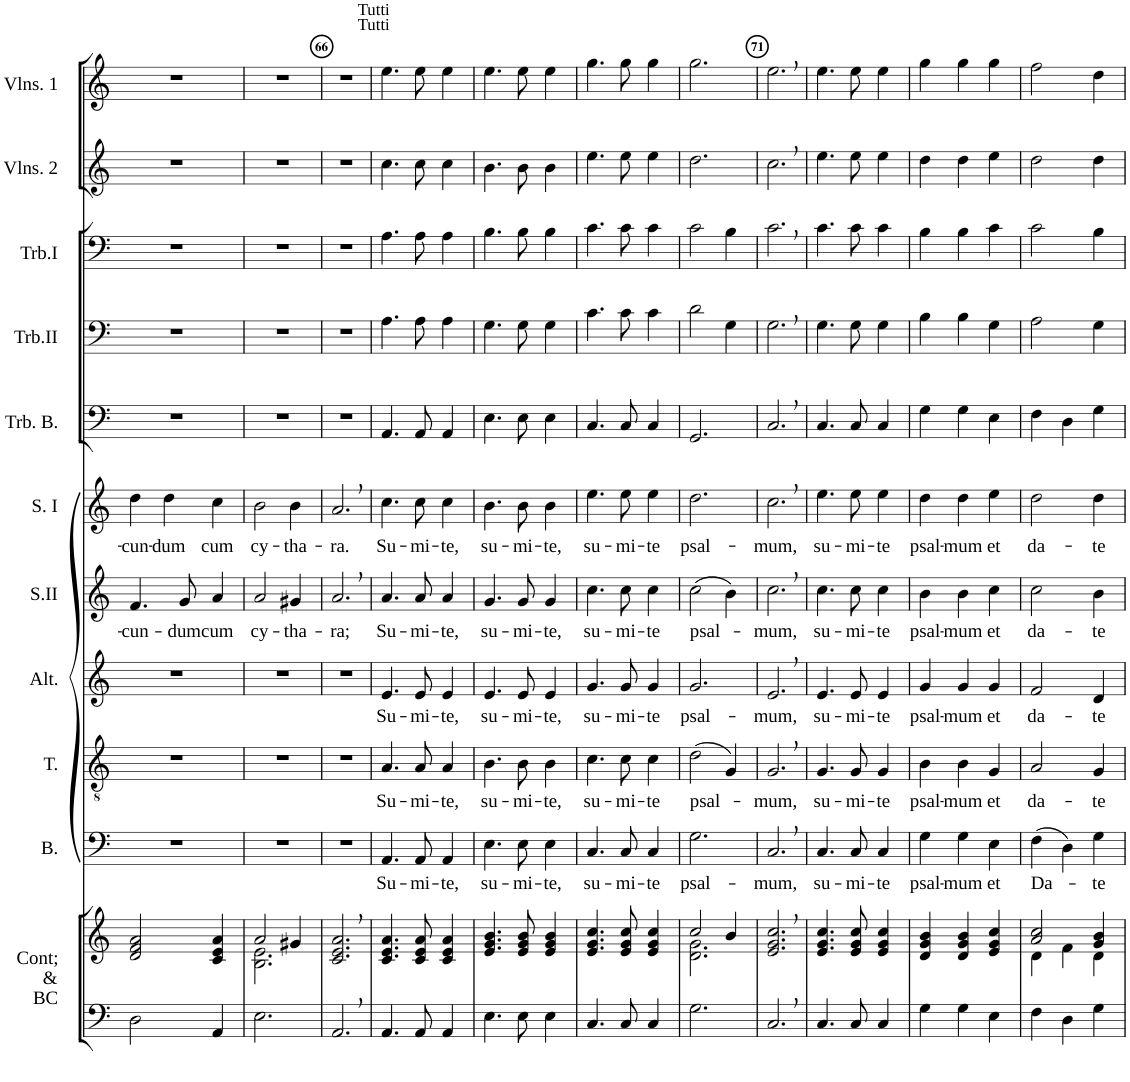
**kern	**kern	**kern	**text	**kern	**text	**kern	**text	**kern	**text	**kern	**text	**kern	**kern	**kern	**kern	**kern
*part11	*part11	*part10	*part10	*part9	*part9	*part8	*part8	*part7	*part7	*part6	*part6	*part5	*part4	*part3	*part2	*part1
*staff12	*staff11	*staff10	*staff10	*staff9	*staff9	*staff8	*staff8	*staff7	*staff7	*staff6	*staff6	*staff5	*staff4	*staff3	*staff2	*staff1
*I"Continuo &amp; Basse Continue	*	*I"Basse	*	*I"Ténor	*	*I"Alto	*	*I"Soprano II	*	*I"Soprane I	*	*I"Trombone Basse	*I"Trombone II	*I"Trombone I	*I"Deuxièmes Violons	*I"Premiers Violons
*I'Cont; &amp; BC	*	*I'B.	*	*I'T.	*	*I'Alt.	*	*I'S.II	*	*I'S. I	*	*I'Trb. B.	*I'Trb.II	*I'Trb.I	*I'Vlns. 2	*I'Vlns. 1
!!LO:PB:g=z
*clefF4	*clefG2	*clefF4	*	*clefGv2	*	*clefG2	*	*clefG2	*	*clefG2	*	*clefF4	*clefF4	*clefF4	*clefG2	*clefG2
*k[]	*k[]	*k[]	*	*k[]	*	*k[]	*	*k[]	*	*k[]	*	*k[]	*k[]	*k[]	*k[]	*k[]
*M3/4	*M3/4	*M3/4	*	*M3/4	*	*M3/4	*	*M3/4	*	*M3/4	*	*M3/4	*M3/4	*M3/4	*M3/4	*M3/4
=64	=64	=64	=64	=64	=64	=64	=64	=64	=64	=64	=64	=64	=64	=64	=64	=64
!	!	!	!	!	!	!	!	!	!LO:LY:b	!	!LO:LY:b	!	!	!	!	!
2D\	2d/ 2f/ 2a/	2.r	.	2.r	.	2.r	.	4.f/	-cun-	4dd\	-cun-	2.r	2.r	2.r	2.r	2.r
!	!	!	!	!	!	!	!	!	!	!	!LO:LY:b	!	!	!	!	!
.	.	.	.	.	.	.	.	.	.	4dd\	-dum	.	.	.	.	.
!	!	!	!	!	!	!	!	!	!LO:LY:b	!	!	!	!	!	!	!
.	.	.	.	.	.	.	.	8g/	-dum	.	.	.	.	.	.	.
!	!	!	!	!	!	!	!	!	!LO:LY:b	!	!LO:LY:b	!	!	!	!	!
4AA/	4c/ 4e/ 4a/	.	.	.	.	.	.	4a/	cum	4cc\	cum	.	.	.	.	.
=65	=65	=65	=65	=65	=65	=65	=65	=65	=65	=65	=65	=65	=65	=65	=65	=65
*	*^	*	*	*	*	*	*	*	*	*	*	*	*	*	*	*
!	!	!	!	!	!	!	!	!	!	!LO:LY:b	!	!LO:LY:b	!	!	!	!	!
2.E\	2a/	2.B\ 2.e\	2.r	.	2.r	.	2.r	.	2a/	cy-	2b\	cy-	2.r	2.r	2.r	2.r	2.r
!	!	!	!	!	!	!	!	!	!	!LO:LY:b	!	!LO:LY:b	!	!	!	!	!
.	4g#X/	.	.	.	.	.	.	.	4g#X/	-tha-	4b\	-tha-	.	.	.	.	.
*	*v	*v	*	*	*	*	*	*	*	*	*	*	*	*	*	*	*
=66	=66	=66	=66	=66	=66	=66	=66	=66	=66	=66	=66	=66	=66	=66	=66	=66
!	!	!	!	!	!	!	!	!	!LO:LY:b	!	!LO:LY:b	!	!	!	!	!
2.AA,/	2.c/, 2.e/, 2.a/,	2.r	.	2.r	.	2.r	.	2.a,/	-ra;	2.a,/	-ra.	2.r	2.r	2.r	2.r	2.r
=67	=67	=67	=67	=67	=67	=67	=67	=67	=67	=67	=67	=67	=67	=67	=67	=67
!	!	!	!	!	!	!	!	!	!	!	!	!	!	!	!	!LO:TX:a:t=Tutti
!	!	!	!	!	!	!	!	!	!	!	!	!	!	!	!	!LO:TX:a:t=Tutti
!	!	!	!LO:LY:b	!	!LO:LY:b	!	!LO:LY:b	!	!LO:LY:b	!	!LO:LY:b	!	!	!	!	!
4.AA/	4.c/ 4.e/ 4.a/	4.AA/	Su-	4.A/	Su-	4.e/	Su-	4.a/	Su-	4.cc\	Su-	4.AA/	4.A\	4.A\	4.cc\	4.ee\
!	!	!	!LO:LY:b	!	!LO:LY:b	!	!LO:LY:b	!	!LO:LY:b	!	!LO:LY:b	!	!	!	!	!
8AA/	8c/ 8e/ 8a/	8AA/	-mi-	8A/	-mi-	8e/	-mi-	8a/	-mi-	8cc\	-mi-	8AA/	8A\	8A\	8cc\	8ee\
!	!	!	!LO:LY:b	!	!LO:LY:b	!	!LO:LY:b	!	!LO:LY:b	!	!LO:LY:b	!	!	!	!	!
4AA/	4c/ 4e/ 4a/	4AA/	-te,	4A/	-te,	4e/	-te,	4a/	-te,	4cc\	-te,	4AA/	4A\	4A\	4cc\	4ee\
=68	=68	=68	=68	=68	=68	=68	=68	=68	=68	=68	=68	=68	=68	=68	=68	=68
!	!	!	!LO:LY:b	!	!LO:LY:b	!	!LO:LY:b	!	!LO:LY:b	!	!LO:LY:b	!	!	!	!	!
4.E\	4.e/ 4.g/ 4.b/	4.E\	su-	4.B\	su-	4.e/	su-	4.g/	su-	4.b\	su-	4.E\	4.G\	4.B\	4.b\	4.ee\
!	!	!	!LO:LY:b	!	!LO:LY:b	!	!LO:LY:b	!	!LO:LY:b	!	!LO:LY:b	!	!	!	!	!
8E\	8e/ 8g/ 8b/	8E\	-mi-	8B\	-mi-	8e/	-mi-	8g/	-mi-	8b\	-mi-	8E\	8G\	8B\	8b\	8ee\
!	!	!	!LO:LY:b	!	!LO:LY:b	!	!LO:LY:b	!	!LO:LY:b	!	!LO:LY:b	!	!	!	!	!
4E\	4e/ 4g/ 4b/	4E\	-te,	4B\	-te,	4e/	-te,	4g/	-te,	4b\	-te,	4E\	4G\	4B\	4b\	4ee\
=69	=69	=69	=69	=69	=69	=69	=69	=69	=69	=69	=69	=69	=69	=69	=69	=69
!	!	!	!LO:LY:b	!	!LO:LY:b	!	!LO:LY:b	!	!LO:LY:b	!	!LO:LY:b	!	!	!	!	!
4.C/	4.e/ 4.g/ 4.cc/	4.C/	su-	4.c\	su-	4.g/	su-	4.cc\	su-	4.ee\	su-	4.C/	4.c\	4.c\	4.ee\	4.gg\
!	!	!	!LO:LY:b	!	!LO:LY:b	!	!LO:LY:b	!	!LO:LY:b	!	!LO:LY:b	!	!	!	!	!
8C/	8e/ 8g/ 8cc/	8C/	-mi-	8c\	-mi-	8g/	-mi-	8cc\	-mi-	8ee\	-mi-	8C/	8c\	8c\	8ee\	8gg\
!	!	!	!LO:LY:b	!	!LO:LY:b	!	!LO:LY:b	!	!LO:LY:b	!	!LO:LY:b	!	!	!	!	!
4C/	4e/ 4g/ 4cc/	4C/	-te	4c\	-te	4g/	-te	4cc\	-te	4ee\	-te	4C/	4c\	4c\	4ee\	4gg\
=70	=70	=70	=70	=70	=70	=70	=70	=70	=70	=70	=70	=70	=70	=70	=70	=70
*	*^	*	*	*	*	*	*	*	*	*	*	*	*	*	*	*
!	!	!	!	!LO:LY:b	!	!LO:LY:b	!	!LO:LY:b	!	!LO:LY:b	!	!LO:LY:b	!	!	!	!	!
2.G\	2cc/	2.d\ 2.g\	2.G\	psal-	(2d\	psal-	2.g/	psal-	(2cc\	psal-	2.dd\	psal-	2.GG/	2d\	2c\	2.dd\	2.gg\
.	4b/	.	.	.	4G/)	.	.	.	4b\)	.	.	.	.	4G\	4B\	.	.
*	*v	*v	*	*	*	*	*	*	*	*	*	*	*	*	*	*	*
=71	=71	=71	=71	=71	=71	=71	=71	=71	=71	=71	=71	=71	=71	=71	=71	=71
!	!	!	!LO:LY:b	!	!LO:LY:b	!	!LO:LY:b	!	!LO:LY:b	!	!LO:LY:b	!	!	!	!	!
2.C,/	2.e/, 2.g/, 2.cc/,	2.C,/	-mum,	2.G,/	-mum,	2.e,/	-mum,	2.cc,\	-mum,	2.cc,\	-mum,	2.C,/	2.G,\	2.c,\	2.cc,\	2.ee,\
=72	=72	=72	=72	=72	=72	=72	=72	=72	=72	=72	=72	=72	=72	=72	=72	=72
!	!	!	!LO:LY:b	!	!LO:LY:b	!	!LO:LY:b	!	!LO:LY:b	!	!LO:LY:b	!	!	!	!	!
4.C/	4.e/ 4.g/ 4.cc/	4.C/	su-	4.G/	su-	4.e/	su-	4.cc\	su-	4.ee\	su-	4.C/	4.G\	4.c\	4.ee\	4.ee\
!	!	!	!LO:LY:b	!	!LO:LY:b	!	!LO:LY:b	!	!LO:LY:b	!	!LO:LY:b	!	!	!	!	!
8C/	8e/ 8g/ 8cc/	8C/	-mi-	8G/	-mi-	8e/	-mi-	8cc\	-mi-	8ee\	-mi-	8C/	8G\	8c\	8ee\	8ee\
!	!	!	!LO:LY:b	!	!LO:LY:b	!	!LO:LY:b	!	!LO:LY:b	!	!LO:LY:b	!	!	!	!	!
4C/	4e/ 4g/ 4cc/	4C/	-te	4G/	-te	4e/	-te	4cc\	-te	4ee\	-te	4C/	4G\	4c\	4ee\	4ee\
=73	=73	=73	=73	=73	=73	=73	=73	=73	=73	=73	=73	=73	=73	=73	=73	=73
!	!	!	!LO:LY:b	!	!LO:LY:b	!	!LO:LY:b	!	!LO:LY:b	!	!LO:LY:b	!	!	!	!	!
4G\	4d/ 4g/ 4b/	4G\	psal-	4B\	psal-	4g/	psal-	4b\	psal-	4dd\	psal-	4G\	4B\	4B\	4dd\	4gg\
!	!	!	!LO:LY:b	!	!LO:LY:b	!	!LO:LY:b	!	!LO:LY:b	!	!LO:LY:b	!	!	!	!	!
4G\	4d/ 4g/ 4b/	4G\	-mum	4B\	-mum	4g/	-mum	4b\	-mum	4dd\	-mum	4G\	4B\	4B\	4dd\	4gg\
!	!	!	!LO:LY:b	!	!LO:LY:b	!	!LO:LY:b	!	!LO:LY:b	!	!LO:LY:b	!	!	!	!	!
4E\	4e/ 4g/ 4cc/	4E\	et	4G/	et	4g/	et	4cc\	et	4ee\	et	4E\	4G\	4c\	4ee\	4gg\
=74	=74	=74	=74	=74	=74	=74	=74	=74	=74	=74	=74	=74	=74	=74	=74	=74
*	*^	*	*	*	*	*	*	*	*	*	*	*	*	*	*	*
!	!	!	!	!LO:LY:b	!	!LO:LY:b	!	!LO:LY:b	!	!LO:LY:b	!	!LO:LY:b	!	!	!	!	!
4F\	2a/ 2cc/	4d\	(4F\	Da-	2A/	da-	2f/	da-	2cc\	da-	2dd\	da-	4F\	2A\	2c\	2dd\	2ff\
4D\	.	4f\	4D\)	.	.	.	.	.	.	.	.	.	4D\	.	.	.	.
!	!	!	!	!LO:LY:b	!	!LO:LY:b	!	!LO:LY:b	!	!LO:LY:b	!	!LO:LY:b	!	!	!	!	!
4G\	4g/ 4b/	4d\	4G\	-te	4G/	-te	4d/	-te	4b\	-te	4dd\	-te	4G\	4G\	4B\	4dd\	4dd\
*	*v	*v	*	*	*	*	*	*	*	*	*	*	*	*	*	*	*
=	=	=	=	=	=	=	=	=	=	=	=	=	=	=	=	=
*-	*-	*-	*-	*-	*-	*-	*-	*-	*-	*-	*-	*-	*-	*-	*-	*-
